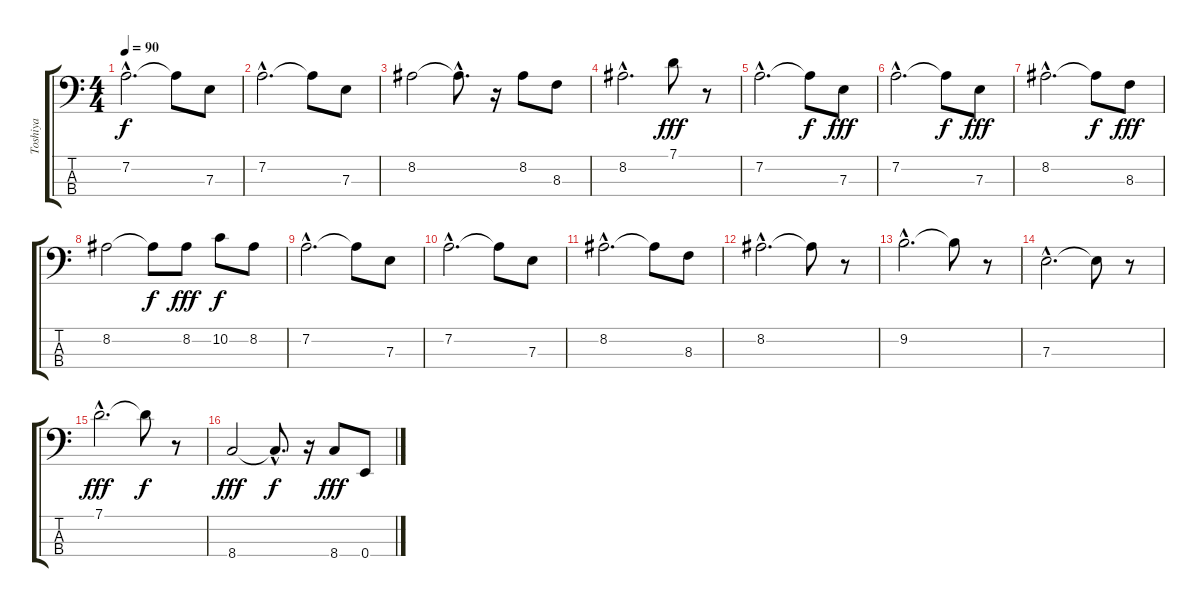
\track ("Toshiya" "Toshiya") {instrument electricbasspick}
\staff {score tabs}
\tuning (G2 D2 A1 E1) {hide}
\ts (4 4)
\tempo 90
\clef f4
\ks c
7.2{hac}.2{d dy f} 7.2{t}.8 7.3.8 |
7.2{hac}.2{d} 7.2{t}.8 7.3.8 |
8.2.2 8.2{hac t}.8{d} r.16 8.2.8 8.3.8 |
8.2{hac}.2{d} 7.1.8{dy fff} r.8 |
7.2{hac}.2{d} 7.2{t}.8{dy f} 7.3.8{dy fff} |
7.2{hac}.2{d} 7.2{t}.8{dy f} 7.3.8{dy fff} |
8.2{hac}.2{d} 8.2{t}.8{dy f} 8.3.8{dy fff} |
8.2.2 8.2{t}.8{dy f} 8.2.8{dy fff} 10.2.8{dy f} 8.2.8 |
7.2{hac}.2{d} 7.2{t}.8 7.3.8 |
7.2{hac}.2{d} 7.2{t}.8 7.3.8 |
8.2{hac}.2{d} 8.2{t}.8 8.3.8 |
8.2{hac}.2{d} 8.2{t}.8 r.8 |
9.2{hac}.2{d} 9.2{t}.8 r.8 |
7.3{hac}.2{d} 7.3{t}.8 r.8 |
7.1{hac}.2{d dy fff} 7.1{t}.8{dy f} r.8 |
8.4.2{dy fff} 8.4{hac t}.8{d dy f} r.16 8.4.8{dy fff} 0.4.8
